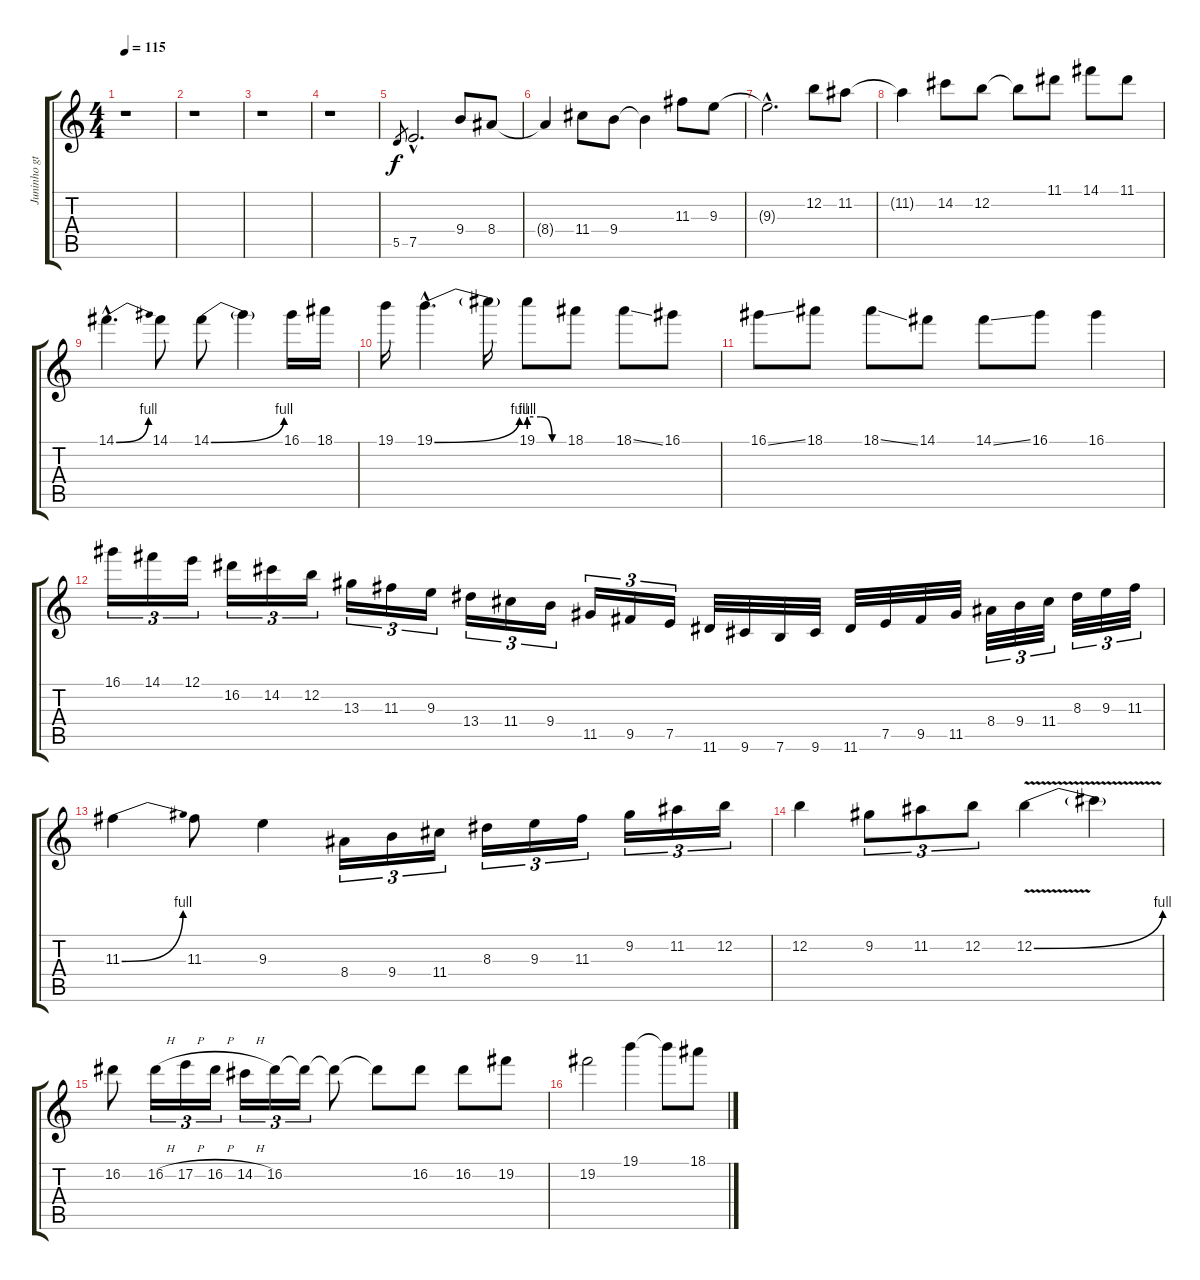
\track ("Juninho gt. 2" "Juninho gt") {instrument distortionguitar}
\staff {score tabs}
\tuning (E4 B3 G3 D3 A2 E2) {hide}
\ts (4 4)
\tempo 115
\clef g2
\ks c
r.1{dy f} |
r.1 |
r.1 |
r.1 |
5.5.8{gr} 7.5{hac}.2{d} 9.4.8 8.4.8 |
8.4{t}.4 11.4.8 9.4.8 9.4{t}.4 11.3.8 9.3.8 |
9.3{hac t}.2{d} 12.2.8 11.2.8 |
11.2{t}.4 14.2.8 12.2.8 12.2{t}.8 11.1.8 14.1.8 11.1.8 |
14.1{be (bend 0 0 60 4) hac}.4{d} 14.1.8 14.1{be (bend 0 0 60 4)}.8 14.1{t}.4 16.1.16 18.1.16 |
19.1.16 19.1{be (bend 0 0 60 4) hac}.4{d} 19.1{t}.16 19.1{be (custom 0 4 20 4 40 0 60 0)}.8 18.1.8 18.1{ss}.8 16.1.8 |
16.1{ss}.8 18.1.8 18.1{ss}.8 14.1.8 14.1{ss}.8 16.1.8 16.1.4 |
16.1.16{tu (3 2)} 14.1.16{tu (3 2)} 12.1.16{tu (3 2)} 16.2.16{tu (3 2)} 14.2.16{tu (3 2)} 12.2.16{tu (3 2)} 13.3.16{tu (3 2)} 11.3.16{tu (3 2)} 9.3.16{tu (3 2)} 13.4.16{tu (3 2)} 11.4.16{tu (3 2)} 9.4.16{tu (3 2)} 11.5.16{tu (3 2)} 9.5.16{tu (3 2)} 7.5.16{tu (3 2)} 11.6.32 9.6.32 7.6.32 9.6.32 11.6.32 7.5.32 9.5.32 11.5.32 8.4.32{tu (3 2)} 9.4.32{tu (3 2)} 11.4.32{tu (3 2)} 8.3.32{tu (3 2)} 9.3.32{tu (3 2)} 11.3.32{tu (3 2)} |
11.3{be (bend 0 0 60 4)}.4 11.3.8 9.3.4 8.4.16{tu (3 2)} 9.4.16{tu (3 2)} 11.4.16{tu (3 2)} 8.3.16{tu (3 2)} 9.3.16{tu (3 2)} 11.3.16{tu (3 2)} 9.2.16{tu (3 2)} 11.2.16{tu (3 2)} 12.2.16{tu (3 2)} |
12.2.4 9.2.8{tu (3 2)} 11.2.8{tu (3 2)} 12.2.8{tu (3 2)} 12.2{be (bend 0 0 60 4) v}.4 12.2{t}.4 |
16.2.8 16.2{h}.16{tu (3 2)} 17.2{h}.16{tu (3 2)} 16.2{h}.16{tu (3 2)} 14.2{h}.16{tu (3 2)} 16.2.16{tu (3 2)} 16.2{t}.16{tu (3 2)} 16.2{t}.8 16.2{t}.8 16.2.8 16.2.8 19.2.8 |
19.2.2 19.1.4 19.1{t}.8 18.1.8
